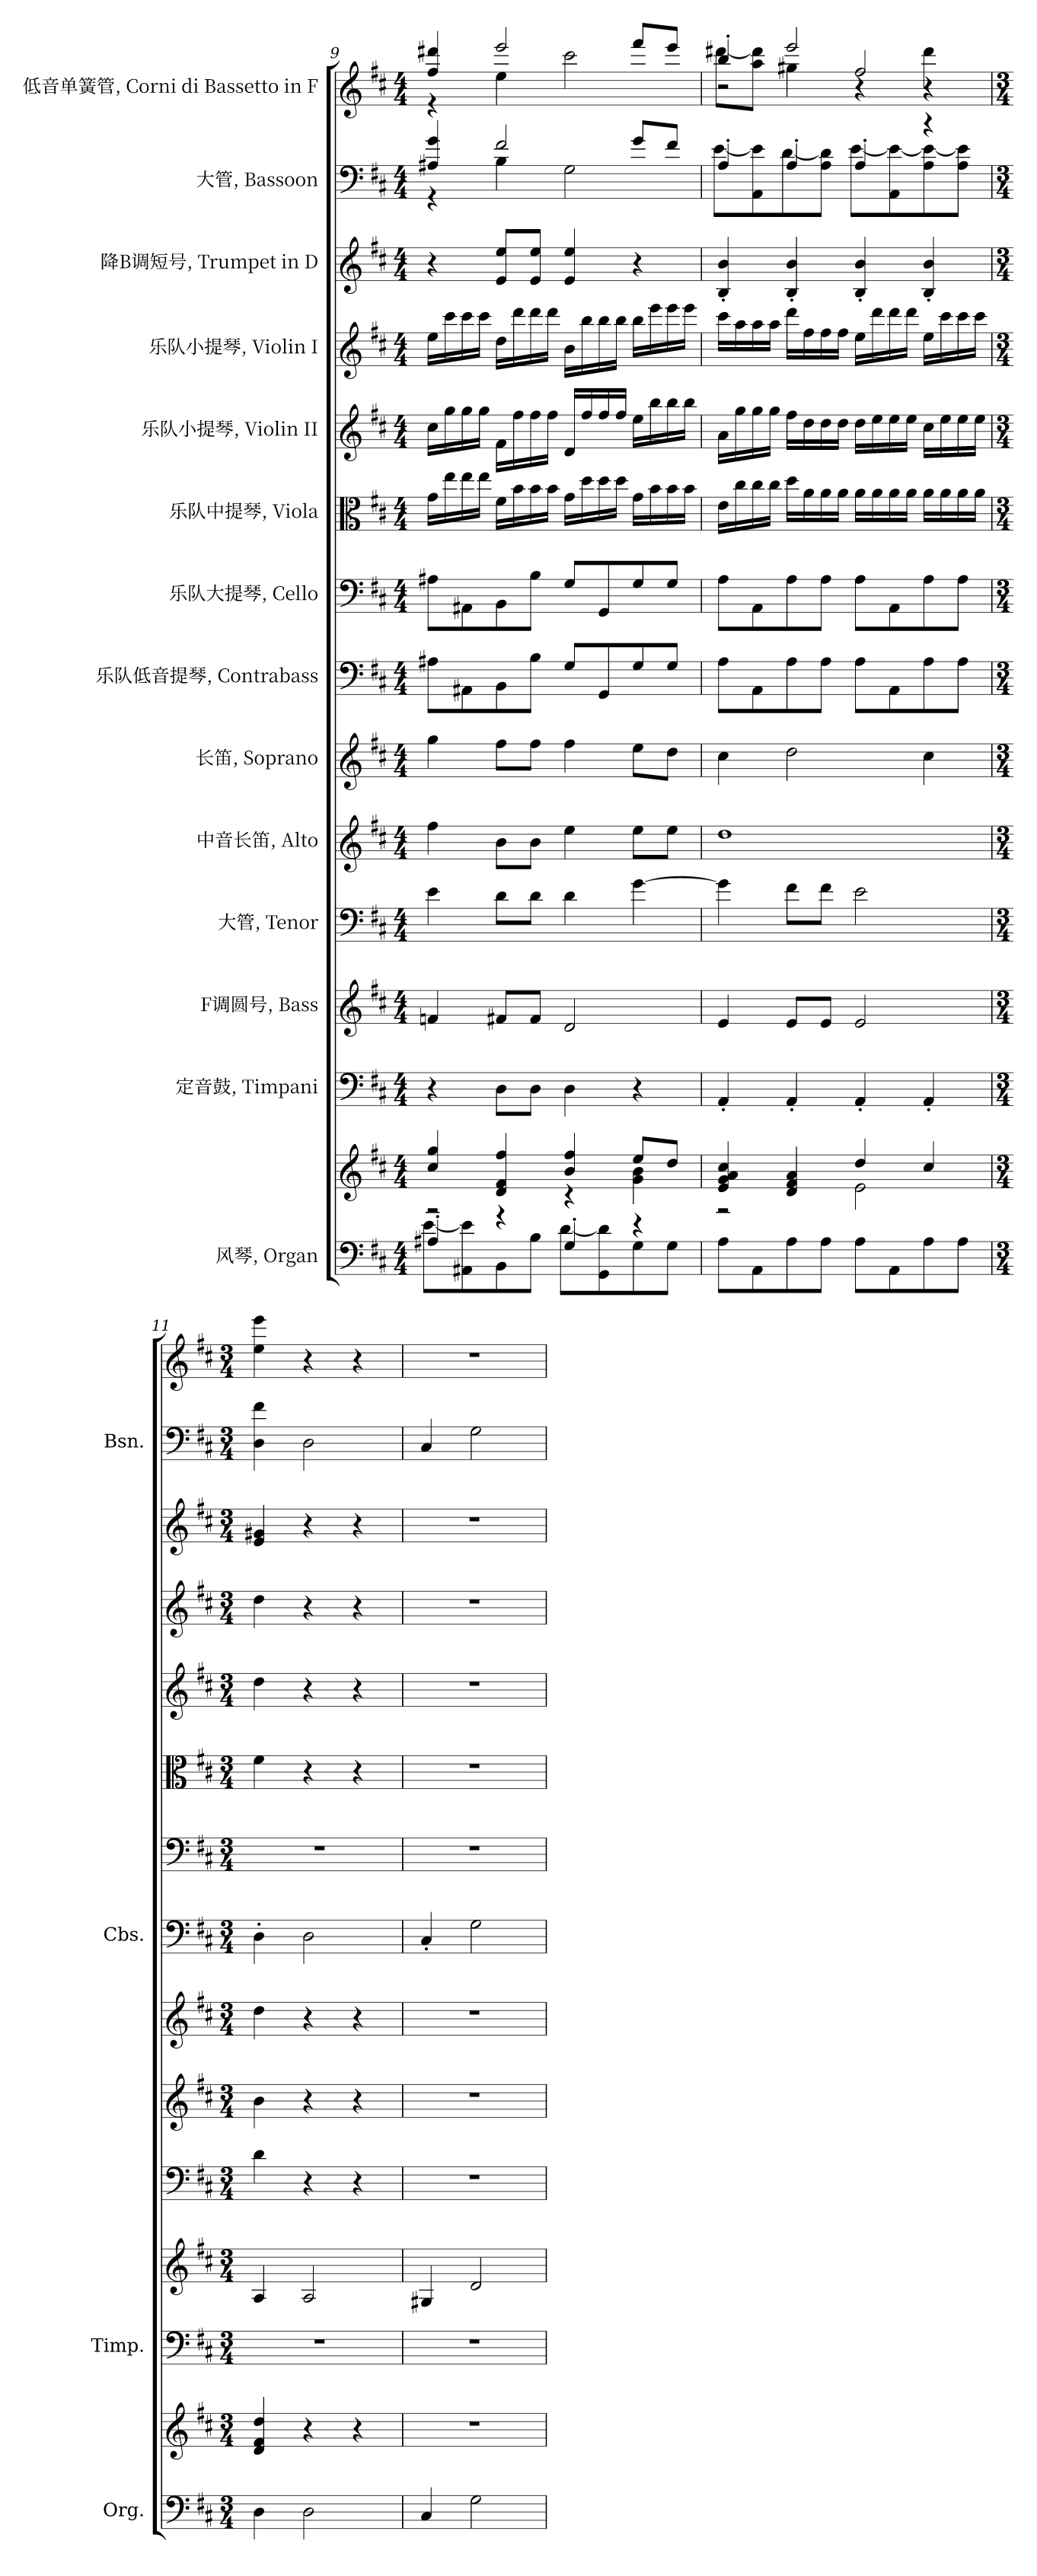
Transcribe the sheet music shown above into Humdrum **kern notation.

**kern	**kern	**kern	**kern	**kern	**kern	**kern	**kern	**kern	**kern	**kern	**kern	**kern	**kern	**kern
*part14	*part14	*part13	*part12	*part11	*part10	*part9	*part8	*part7	*part6	*part5	*part4	*part3	*part2	*part1
*staff15	*staff14	*staff13	*staff12	*staff11	*staff10	*staff9	*staff8	*staff7	*staff6	*staff5	*staff4	*staff3	*staff2	*staff1
*I"风琴, Organ	*	*I"定音鼓, Timpani	*I"F调圆号, Bass	*I"大管, Tenor	*I"中音长笛, Alto	*I"长笛, Soprano	*I"乐队低音提琴, Contrabass	*I"乐队大提琴, Cello	*I"乐队中提琴, Viola	*I"乐队小提琴, Violin II	*I"乐队小提琴, Violin I	*I"降B调短号, Trumpet in D	*I"大管, Bassoon	*I"低音单簧管, Corni di Bassetto in F
*I'Org.	*	*I'Timp.	*	*	*	*	*I'Cbs.	*	*	*	*	*	*I'Bsn.	*
*clefF4	*clefG2	*clefF4	*clefG2	*clefF4	*clefG2	*clefG2	*clefF4	*clefF4	*clefC3	*clefG2	*clefG2	*clefG2	*clefF4	*clefG2
*	*	*	*ITrd4c7	*	*ITrd3c5	*	*ITrd7c12	*	*	*	*	*ITrd1c2	*	*ITrd1c2
*k[f#c#]	*k[f#c#]	*k[f#c#]	*k[f#]	*k[f#c#]	*k[f#c#g#]	*k[f#c#]	*k[f#c#]	*k[f#c#]	*k[f#c#]	*k[f#c#]	*k[f#c#]	*k[]	*k[f#c#]	*k[]
*M4/4	*M4/4	*M4/4	*M4/4	*M4/4	*M4/4	*M4/4	*M4/4	*M4/4	*M4/4	*M4/4	*M4/4	*M4/4	*M4/4	*M4/4
=9	=9	=9	=9	=9	=9	=9	=9	=9	=9	=9	=9	=9	=9	=9
*^	*^	*	*	*	*	*	*	*	*	*	*	*	*^	*^
4A#X'/	[8e\L	4cc#/ 4gg/	2r	4r	4B-X/	4e\	4cc#\	4gg\	8AA#X\L	8A#X\L	16g\LL	16cc#\LL	16ee\LL	4r	4A#X/ 4g/	4r	4ee/ 4ccc#X/	4r
.	.	.	.	.	.	.	.	.	.	.	16ee\	16gg\	16ccc#\	.	.	.	.	.
.	8AA#X\ 8e\]	.	.	.	.	.	.	.	8AAA#X\	8AA#X\	16ee\	16gg\	16ccc#\	.	.	.	.	.
.	.	.	.	.	.	.	.	.	.	.	16ee\JJ	16gg\JJ	16ccc#\JJ	.	.	.	.	.
4r	8BB\	4d/ 4f#/ 4ff#/	.	8D\L	8Bn/L	8d\L	8f#\L	8ff#\L	8BBB\	8BB\	16f#\LL	16f#\LL	16dd\LL	8d/ 8dd/L	2f#/	4B\	2ddd/	4dd\
.	.	.	.	.	.	.	.	.	.	.	16b\	16ff#\	16ddd\	.	.	.	.	.
.	8B\J	.	.	8D\J	8B/J	8d\J	8f#\J	8ff#\J	8BB\J	8B\J	16b\	16ff#\	16ddd\	8d/ 8dd/J	.	.	.	.
.	.	.	.	.	.	.	.	.	.	.	16b\JJ	16ff#\JJ	16ddd\JJ	.	.	.	.	.
4G'/	[8d\L	4b/ 4ff#/	4r	4D\	2G/	4d\	4b\	4ff#\	8GG/L	8G/L	16g\LL	16d/LL	16b\LL	4d/ 4dd/	.	2G\	.	2bb\
.	.	.	.	.	.	.	.	.	.	.	16dd\	16ff#/	16bb\	.	.	.	.	.
.	8GG\ 8d\]	.	.	.	.	.	.	.	8GGG/	8GG/	16dd\	16ff#/	16bb\	.	.	.	.	.
.	.	.	.	.	.	.	.	.	.	.	16dd\JJ	16ff#/JJ	16bb\JJ	.	.	.	.	.
4r	8G\	8ee/L	4g\ 4b\	4r	.	[4g\	8b\L	8ee\L	8GG/	8G/	16g\LL	16ee\LL	16bb\LL	4r	8g/L	.	8eee/L	.
.	.	.	.	.	.	.	.	.	.	.	16b\	16bb\	16eee\	.	.	.	.	.
.	8G\J	8dd/J	.	.	.	.	8b\J	8dd\J	8GG/J	8G/J	16b\	16bb\	16eee\	.	8f#/J	.	8ddd/J	.
.	.	.	.	.	.	.	.	.	.	.	16b\JJ	16bb\JJ	16eee\JJ	.	.	.	.	.
*v	*v	*	*	*	*	*	*	*	*	*	*	*	*	*	*	*	*	*
!!LO:PB:g=z
=10	=10	=10	=10	=10	=10	=10	=10	=10	=10	=10	=10	=10	=10	=10	=10	=10	=10
*	*	*	*	*	*	*	*	*	*	*	*	*	*	*	*	*	*^
8A\L	4e/ 4g/ 4a/ 4cc#/	2r	4AA'/	4A/	4g\]	1a	4cc#\	8AA\L	8A\L	16e\LL	16a\LL	16ccc#\LL	4A/' 4a/'	4A'/	[8e\L	4aa'/	[8ccc#X\L	2r
.	.	.	.	.	.	.	.	.	.	16cc#\	16gg\	16aa\	.	.	.	.	.	.
8AA\	.	.	.	.	.	.	.	8AAA\	8AA\	16cc#\	16gg\	16aa\	.	.	8AA\ 8e\]	.	8gg\ 8ccc#\]J	.
.	.	.	.	.	.	.	.	.	.	16cc#\JJ	16gg\JJ	16aa\JJ	.	.	.	.	.	.
8A\	4d/ 4f#/ 4a/	.	4AA'/	8A/L	8f#\L	.	2dd\	8AA\	8A\	16dd\LL	16ff#\LL	16ddd\LL	4A/' 4a/'	4A'/	[8d\	2ddd/	4ff#X\	.
.	.	.	.	.	.	.	.	.	.	16a\	16dd\	16ff#\	.	.	.	.	.	.
8A\J	.	.	.	8A/J	8f#\J	.	.	8AA\J	8A\J	16a\	16dd\	16ff#\	.	.	8A\ 8d\]J	.	.	.
.	.	.	.	.	.	.	.	.	.	16a\JJ	16dd\JJ	16ff#\JJ	.	.	.	.	.	.
8A\L	4dd/	2e\	4AA'/	2A/	2e\	.	.	8AA\L	8A\L	16a\LL	16dd\LL	16ee\LL	4A/' 4a/'	4A'/	[8e\L	.	4r	2ee/
.	.	.	.	.	.	.	.	.	.	16a\	16ee\	16ddd\	.	.	.	.	.	.
8AA\	.	.	.	.	.	.	.	8AAA\	8AA\	16a\	16ee\	16ddd\	.	.	8AA\ 8e\_	.	.	.
.	.	.	.	.	.	.	.	.	.	16a\JJ	16ee\JJ	16ddd\JJ	.	.	.	.	.	.
8A\	4cc#/	.	4AA'/	.	.	.	4cc#\	8AA\	8A\	16a\LL	16cc#\LL	16ee\LL	4A/' 4a/'	4r	8A\ 8e\_	4r	4ccc#\	.
.	.	.	.	.	.	.	.	.	.	16a\	16ee\	16ccc#\	.	.	.	.	.	.
8A\J	.	.	.	.	.	.	.	8AA\J	8A\J	16a\	16ee\	16ccc#\	.	.	8A\ 8e\]J	.	.	.
.	.	.	.	.	.	.	.	.	.	16a\JJ	16ee\JJ	16ccc#\JJ	.	.	.	.	.	.
*	*	*	*	*	*	*	*	*	*	*	*	*	*	*v	*v	*	*	*
*	*v	*v	*	*	*	*	*	*	*	*	*	*	*	*	*v	*v	*v
=11	=11	=11	=11	=11	=11	=11	=11	=11	=11	=11	=11	=11	=11	=11
*M3/4	*M3/4	*M3/4	*M3/4	*M3/4	*M3/4	*M3/4	*M3/4	*M3/4	*M3/4	*M3/4	*M3/4	*M3/4	*M3/4	*M3/4
*	*	*	*	*	*	*	*	*	*	*	*	*	*	*MM120
4D\	4d/ 4f#/ 4dd/	2.r	4D/	4d\	4f#\	4dd\	4DD'\	2.r	4f#\	4dd\	4dd\	4d/ 4f#X/	4D\ 4f#\	4dd\ 4ddd\
2D\	4r	.	2D/	4r	4r	4r	2DD\	.	4r	4r	4r	4r	2D\	4r
.	4r	.	.	4r	4r	4r	.	.	4r	4r	4r	4r	.	4r
=12	=12	=12	=12	=12	=12	=12	=12	=12	=12	=12	=12	=12	=12	=12
4C#/	2.r	2.r	4C#X/	2.r	2.r	2.r	4CC#'/	2.r	2.r	2.r	2.r	2.r	4C#/	2.r
2G\	.	.	2G/	.	.	.	2GG\	.	.	.	.	.	2G\	.
=	=	=	=	=	=	=	=	=	=	=	=	=	=	=
*-	*-	*-	*-	*-	*-	*-	*-	*-	*-	*-	*-	*-	*-	*-
